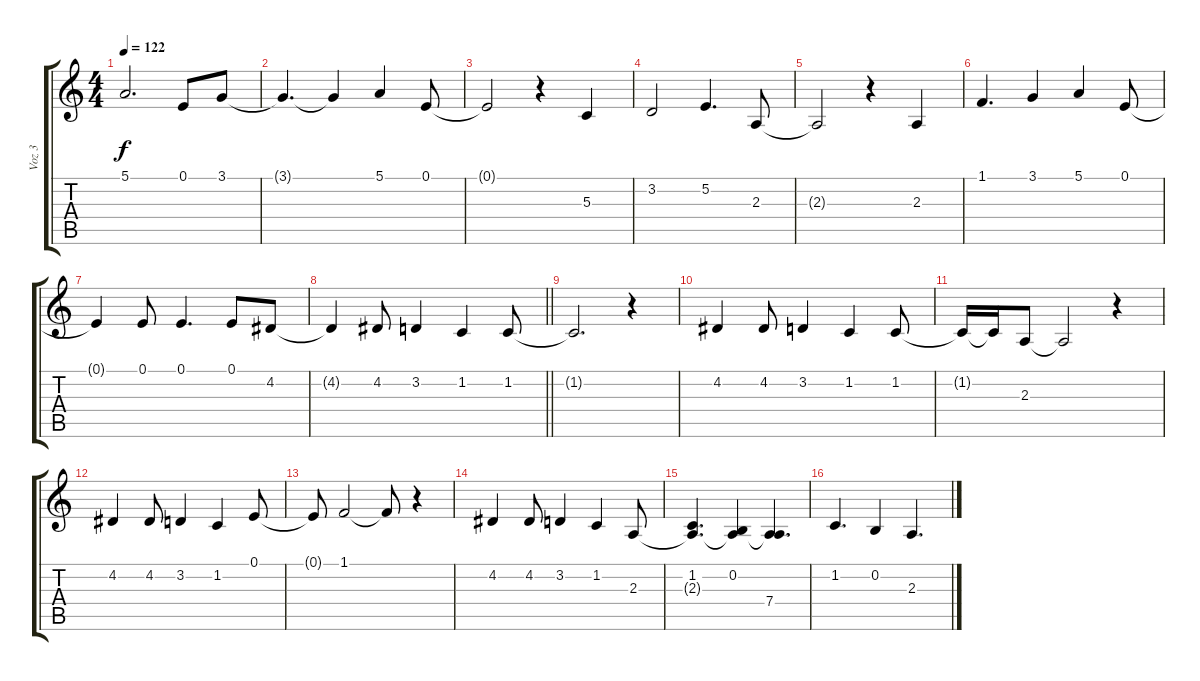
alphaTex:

\track ("Voz 3" "Voz 3") {instrument voiceoohs}
\staff {score tabs}
\tuning (E4 B3 G3 D3 A2 E2) {hide}
\ts (4 4)
\tempo 122
\clef g2
\ks c
5.1.2{d dy f} 0.1.8 3.1.8 |
3.1{t}.4{d} 3.1{t}.4 5.1.4 0.1.8 |
0.1{t}.2 r.4 5.3.4 |
3.2.2 5.2.4{d} 2.3.8 |
2.3{t}.2 r.4 2.3.4 |
1.1.4{d} 3.1.4 5.1.4 0.1.8 |
0.1{t}.4 0.1.8 0.1.4{d} 0.1.8 4.2.8 |
\barLineRight lightlight
4.2{t}.4 4.2.8 3.2.4 1.2.4 1.2.8 |
1.2{t}.2{d} r.4 |
4.2.4 4.2.8 3.2.4 1.2.4 1.2.8 |
1.2{t}.16 1.2{t}.16 2.3.8 2.3{t}.2 r.4 |
4.2.4 4.2.8 3.2.4 1.2.4 0.1.8 |
0.1{t}.8 1.1.2 1.1{t}.8 r.4 |
4.2.4 4.2.8 3.2.4 1.2.4 2.3.8 |
(1.2 2.3{t}).4{d} (0.2 2.3{t}).4 (2.3{t} 7.4).4{d} |
1.2.4{d} 0.2.4 2.3.4{d}
